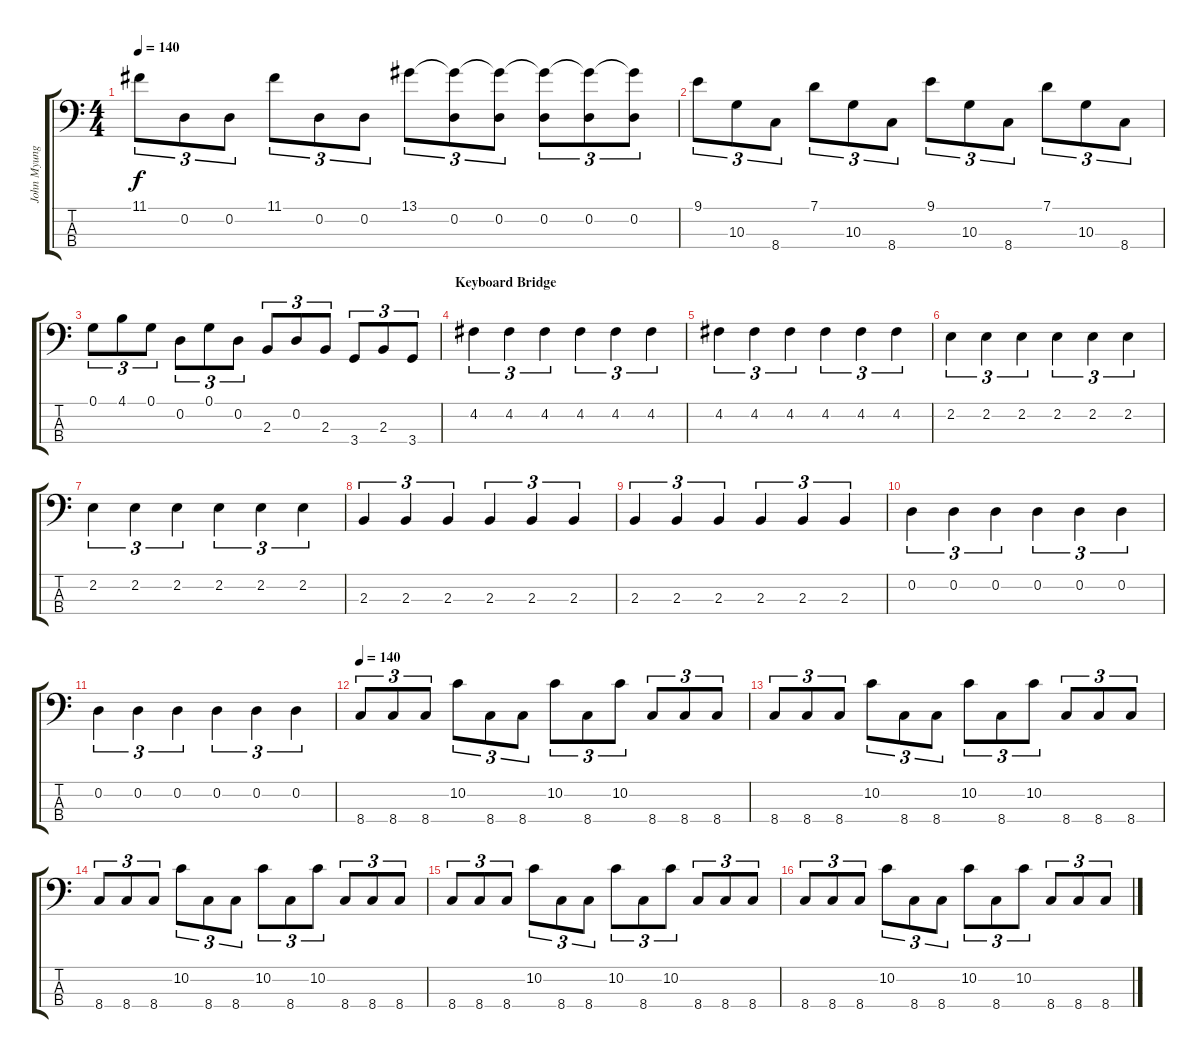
\track ("John Myung Bass Guitar" "John Myung") {instrument electricbassfinger}
\staff {score tabs}
\tuning (G2 D2 A1 E1) {hide}
\ts (4 4)
\tempo 140
\clef f4
\ks c
11.1.8{tu (3 2) dy f} 0.2.8{tu (3 2)} 0.2.8{tu (3 2)} 11.1.8{tu (3 2)} 0.2.8{tu (3 2)} 0.2.8{tu (3 2)} 13.1.8{tu (3 2)} (13.1{t} 0.2).8{tu (3 2)} (13.1{t} 0.2).8{tu (3 2)} (13.1{t} 0.2).8{tu (3 2)} (13.1{t} 0.2).8{tu (3 2)} (13.1{t} 0.2).8{tu (3 2)} |
9.1.8{tu (3 2)} 10.3.8{tu (3 2)} 8.4.8{tu (3 2)} 7.1.8{tu (3 2)} 10.3.8{tu (3 2)} 8.4.8{tu (3 2)} 9.1.8{tu (3 2)} 10.3.8{tu (3 2)} 8.4.8{tu (3 2)} 7.1.8{tu (3 2)} 10.3.8{tu (3 2)} 8.4.8{tu (3 2)} |
0.1.8{tu (3 2)} 4.1.8{tu (3 2)} 0.1.8{tu (3 2)} 0.2.8{tu (3 2)} 0.1.8{tu (3 2)} 0.2.8{tu (3 2)} 2.3.8{tu (3 2)} 0.2.8{tu (3 2)} 2.3.8{tu (3 2)} 3.4.8{tu (3 2)} 2.3.8{tu (3 2)} 3.4.8{tu (3 2)} |
\section ("" "Keyboard Bridge")
4.2.4{tu (3 2)} 4.2.4{tu (3 2)} 4.2.4{tu (3 2)} 4.2.4{tu (3 2)} 4.2.4{tu (3 2)} 4.2.4{tu (3 2)} |
4.2.4{tu (3 2)} 4.2.4{tu (3 2)} 4.2.4{tu (3 2)} 4.2.4{tu (3 2)} 4.2.4{tu (3 2)} 4.2.4{tu (3 2)} |
2.2.4{tu (3 2)} 2.2.4{tu (3 2)} 2.2.4{tu (3 2)} 2.2.4{tu (3 2)} 2.2.4{tu (3 2)} 2.2.4{tu (3 2)} |
2.2.4{tu (3 2)} 2.2.4{tu (3 2)} 2.2.4{tu (3 2)} 2.2.4{tu (3 2)} 2.2.4{tu (3 2)} 2.2.4{tu (3 2)} |
2.3.4{tu (3 2)} 2.3.4{tu (3 2)} 2.3.4{tu (3 2)} 2.3.4{tu (3 2)} 2.3.4{tu (3 2)} 2.3.4{tu (3 2)} |
2.3.4{tu (3 2)} 2.3.4{tu (3 2)} 2.3.4{tu (3 2)} 2.3.4{tu (3 2)} 2.3.4{tu (3 2)} 2.3.4{tu (3 2)} |
0.2.4{tu (3 2)} 0.2.4{tu (3 2)} 0.2.4{tu (3 2)} 0.2.4{tu (3 2)} 0.2.4{tu (3 2)} 0.2.4{tu (3 2)} |
0.2.4{tu (3 2)} 0.2.4{tu (3 2)} 0.2.4{tu (3 2)} 0.2.4{tu (3 2)} 0.2.4{tu (3 2)} 0.2.4{tu (3 2)} |
\tempo 140
8.4.8{tu (3 2)} 8.4.8{tu (3 2)} 8.4.8{tu (3 2)} 10.2.8{tu (3 2)} 8.4.8{tu (3 2)} 8.4.8{tu (3 2)} 10.2.8{tu (3 2)} 8.4.8{tu (3 2)} 10.2.8{tu (3 2)} 8.4.8{tu (3 2)} 8.4.8{tu (3 2)} 8.4.8{tu (3 2)} |
8.4.8{tu (3 2)} 8.4.8{tu (3 2)} 8.4.8{tu (3 2)} 10.2.8{tu (3 2)} 8.4.8{tu (3 2)} 8.4.8{tu (3 2)} 10.2.8{tu (3 2)} 8.4.8{tu (3 2)} 10.2.8{tu (3 2)} 8.4.8{tu (3 2)} 8.4.8{tu (3 2)} 8.4.8{tu (3 2)} |
8.4.8{tu (3 2)} 8.4.8{tu (3 2)} 8.4.8{tu (3 2)} 10.2.8{tu (3 2)} 8.4.8{tu (3 2)} 8.4.8{tu (3 2)} 10.2.8{tu (3 2)} 8.4.8{tu (3 2)} 10.2.8{tu (3 2)} 8.4.8{tu (3 2)} 8.4.8{tu (3 2)} 8.4.8{tu (3 2)} |
8.4.8{tu (3 2)} 8.4.8{tu (3 2)} 8.4.8{tu (3 2)} 10.2.8{tu (3 2)} 8.4.8{tu (3 2)} 8.4.8{tu (3 2)} 10.2.8{tu (3 2)} 8.4.8{tu (3 2)} 10.2.8{tu (3 2)} 8.4.8{tu (3 2)} 8.4.8{tu (3 2)} 8.4.8{tu (3 2)} |
8.4.8{tu (3 2)} 8.4.8{tu (3 2)} 8.4.8{tu (3 2)} 10.2.8{tu (3 2)} 8.4.8{tu (3 2)} 8.4.8{tu (3 2)} 10.2.8{tu (3 2)} 8.4.8{tu (3 2)} 10.2.8{tu (3 2)} 8.4.8{tu (3 2)} 8.4.8{tu (3 2)} 8.4.8{tu (3 2)}
